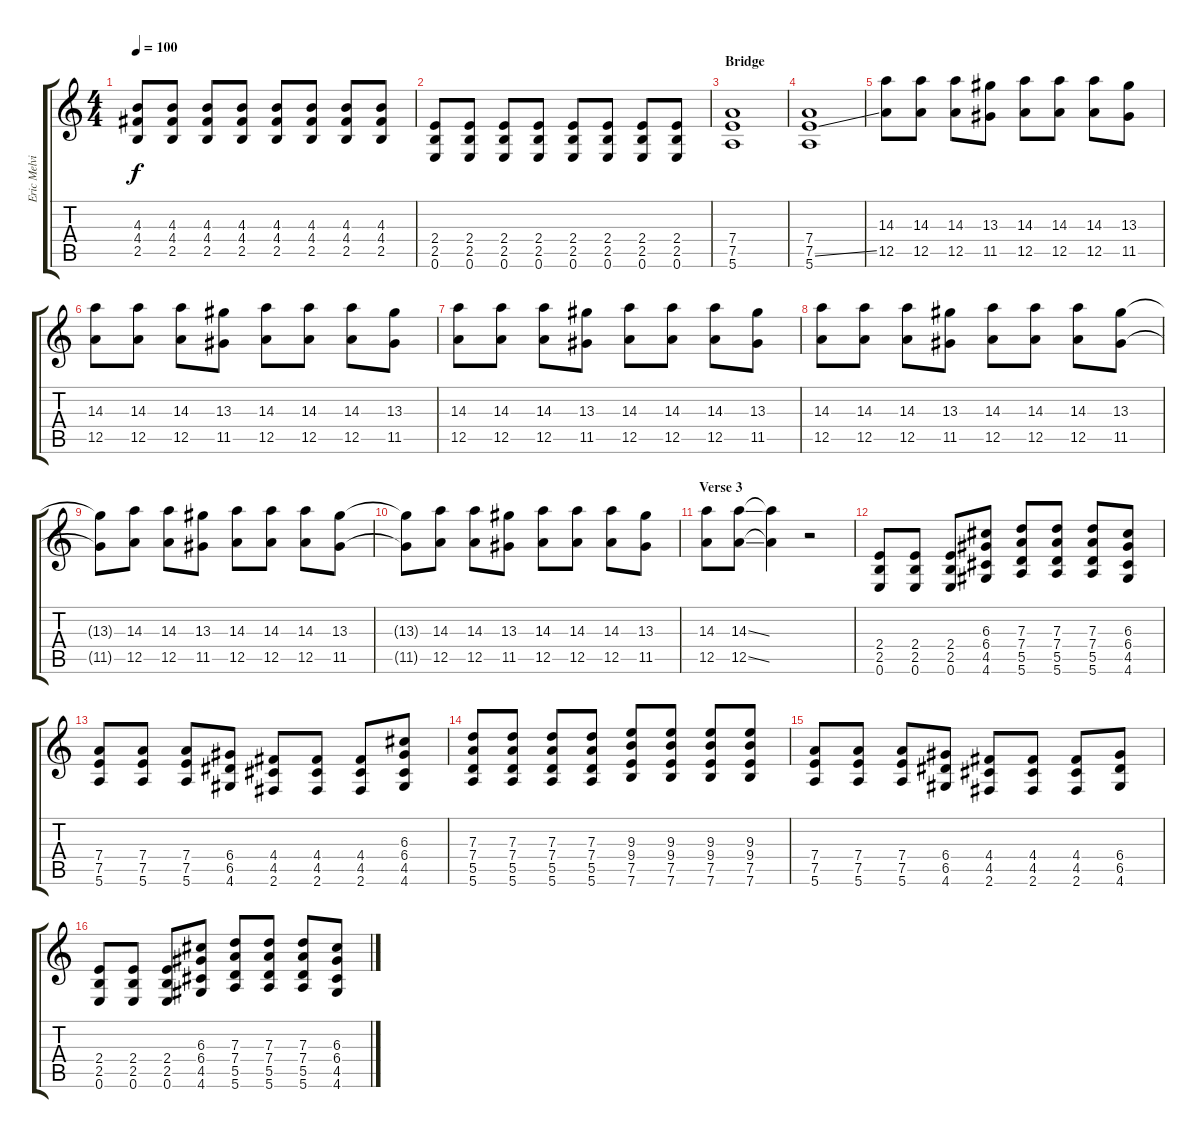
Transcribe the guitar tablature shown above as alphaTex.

\track ("Eric Melvin" "Eric Melvi") {instrument overdrivenguitar}
\staff {score tabs}
\tuning (E4 B3 G3 D3 A2 E2) {hide}
\ts (4 4)
\tempo 100
\clef g2
\ks c
(4.3 4.4 2.5).8{dy f instrument electricguitarmuted} (4.3 4.4 2.5).8 (4.3 4.4 2.5).8 (4.3 4.4 2.5).8 (4.3 4.4 2.5).8 (4.3 4.4 2.5).8 (4.3 4.4 2.5).8 (4.3 4.4 2.5).8 |
(2.4 2.5 0.6).8 (2.4 2.5 0.6).8 (2.4 2.5 0.6).8 (2.4 2.5 0.6).8 (2.4 2.5 0.6).8 (2.4 2.5 0.6).8 (2.4 2.5 0.6).8 (2.4 2.5 0.6).8 |
\section ("" "Bridge")
(7.4 7.5 5.6).1{volume 16 instrument overdrivenguitar} |
(7.4 7.5{ss} 5.6).1 |
(14.3 12.5).8 (14.3 12.5).8 (14.3 12.5).8 (13.3 11.5).8 (14.3 12.5).8 (14.3 12.5).8 (14.3 12.5).8 (13.3 11.5).8 |
(14.3 12.5).8 (14.3 12.5).8 (14.3 12.5).8 (13.3 11.5).8 (14.3 12.5).8 (14.3 12.5).8 (14.3 12.5).8 (13.3 11.5).8 |
(14.3 12.5).8 (14.3 12.5).8 (14.3 12.5).8 (13.3 11.5).8 (14.3 12.5).8 (14.3 12.5).8 (14.3 12.5).8 (13.3 11.5).8 |
(14.3 12.5).8 (14.3 12.5).8 (14.3 12.5).8 (13.3 11.5).8 (14.3 12.5).8 (14.3 12.5).8 (14.3 12.5).8 (13.3 11.5).8 |
(13.3{t} 11.5{t}).8 (14.3 12.5).8 (14.3 12.5).8 (13.3 11.5).8 (14.3 12.5).8 (14.3 12.5).8 (14.3 12.5).8 (13.3 11.5).8 |
(13.3{t} 11.5{t}).8 (14.3 12.5).8 (14.3 12.5).8 (13.3 11.5).8 (14.3 12.5).8 (14.3 12.5).8 (14.3 12.5).8 (13.3 11.5).8 |
\section ("" "Verse 3")
(14.3 12.5).8 (14.3{ss} 12.5{ss}).8 (14.3{t} 12.5{t}).4 r.2{volume 15} |
(2.4 2.5 0.6).8 (2.4 2.5 0.6).8 (2.4 2.5 0.6).8 (6.3 6.4 4.5 4.6).8 (7.3 7.4 5.5 5.6).8 (7.3 7.4 5.5 5.6).8 (7.3 7.4 5.5 5.6).8 (6.3 6.4 4.5 4.6).8 |
(7.4 7.5 5.6).8 (7.4 7.5 5.6).8 (7.4 7.5 5.6).8 (6.4 6.5 4.6).8 (4.4 4.5 2.6).8 (4.4 4.5 2.6).8 (4.4 4.5 2.6).8 (6.3 6.4 4.5 4.6).8 |
(7.3 7.4 5.5 5.6).8 (7.3 7.4 5.5 5.6).8 (7.3 7.4 5.5 5.6).8 (7.3 7.4 5.5 5.6).8 (9.3 9.4 7.5 7.6).8 (9.3 9.4 7.5 7.6).8 (9.3 9.4 7.5 7.6).8 (9.3 9.4 7.5 7.6).8 |
(7.4 7.5 5.6).8 (7.4 7.5 5.6).8 (7.4 7.5 5.6).8 (6.4 6.5 4.6).8 (4.4 4.5 2.6).8 (4.4 4.5 2.6).8 (4.4 4.5 2.6).8 (6.4 6.5 4.6).8 |
(2.4 2.5 0.6).8 (2.4 2.5 0.6).8 (2.4 2.5 0.6).8 (6.3 6.4 4.5 4.6).8 (7.3 7.4 5.5 5.6).8 (7.3 7.4 5.5 5.6).8 (7.3 7.4 5.5 5.6).8 (6.3 6.4 4.5 4.6).8
